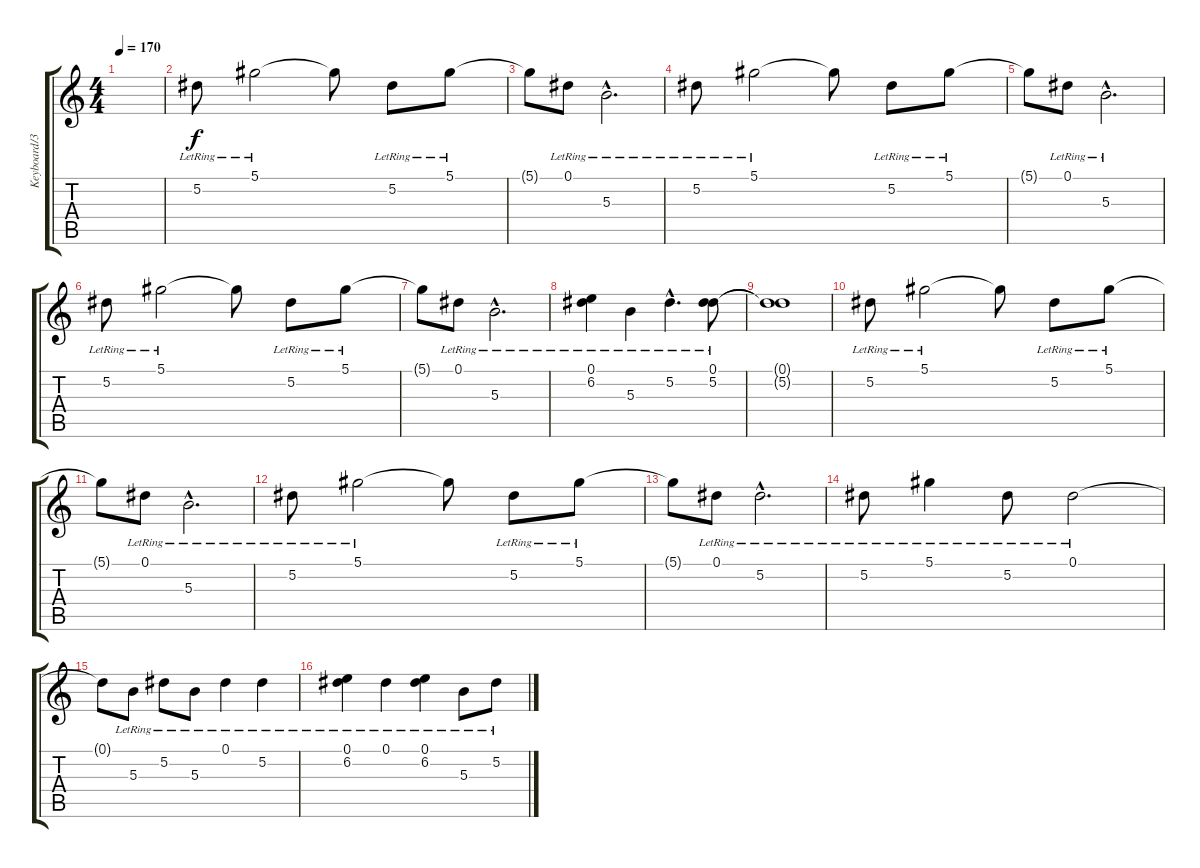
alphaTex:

\track ("Keyboard/3rd Guitar" "Keyboard/3") {instrument electricguitarjazz}
\staff {score tabs}
\tuning (Eb4 Bb3 Gb3 Db3 Ab2 Db2) {hide}
\ts (4 4)
\tempo 170
\clef g2
\ks c
|
5.2{lr}.8{instrument electricguitarjazz} 5.1{lr}.2 5.1{t}.8 5.2{lr}.8 5.1{lr}.8 |
5.1{t}.8 0.1{lr}.8 5.3{hac lr}.2{d} |
5.2{lr}.8 5.1{lr}.2 5.1{t}.8 5.2{lr}.8 5.1{lr}.8 |
5.1{t}.8 0.1{lr}.8 5.3{hac lr}.2{d} |
5.2{lr}.8 5.1{lr}.2 5.1{t}.8 5.2{lr}.8 5.1{lr}.8 |
5.1{t}.8 0.1{lr}.8 5.3{hac lr}.2{d} |
(0.1{lr} 6.2{lr}).4 5.3{lr}.4 5.2{hac lr}.4{d} (0.1{lr} 5.2{lr}).8 |
(0.1{t} 5.2{t}).1 |
5.2{lr}.8 5.1{lr}.2 5.1{t}.8 5.2{lr}.8 5.1{lr}.8 |
5.1{t}.8 0.1{lr}.8 5.3{hac lr}.2{d} |
5.2{lr}.8 5.1{lr}.2 5.1{t}.8 5.2{lr}.8 5.1{lr}.8 |
5.1{t}.8 0.1{lr}.8 5.2{hac lr}.2{d} |
5.2{lr}.8 5.1{lr}.4 5.2{lr}.8 0.1{lr}.2 |
0.1{t}.8 5.3{lr}.8 5.2{lr}.8 5.3{lr}.8 0.1{lr}.4 5.2{lr}.4 |
(0.1{lr} 6.2{lr}).4 0.1{lr}.4 (0.1{lr} 6.2{lr}).4 5.3{lr}.8 5.2{lr}.8
